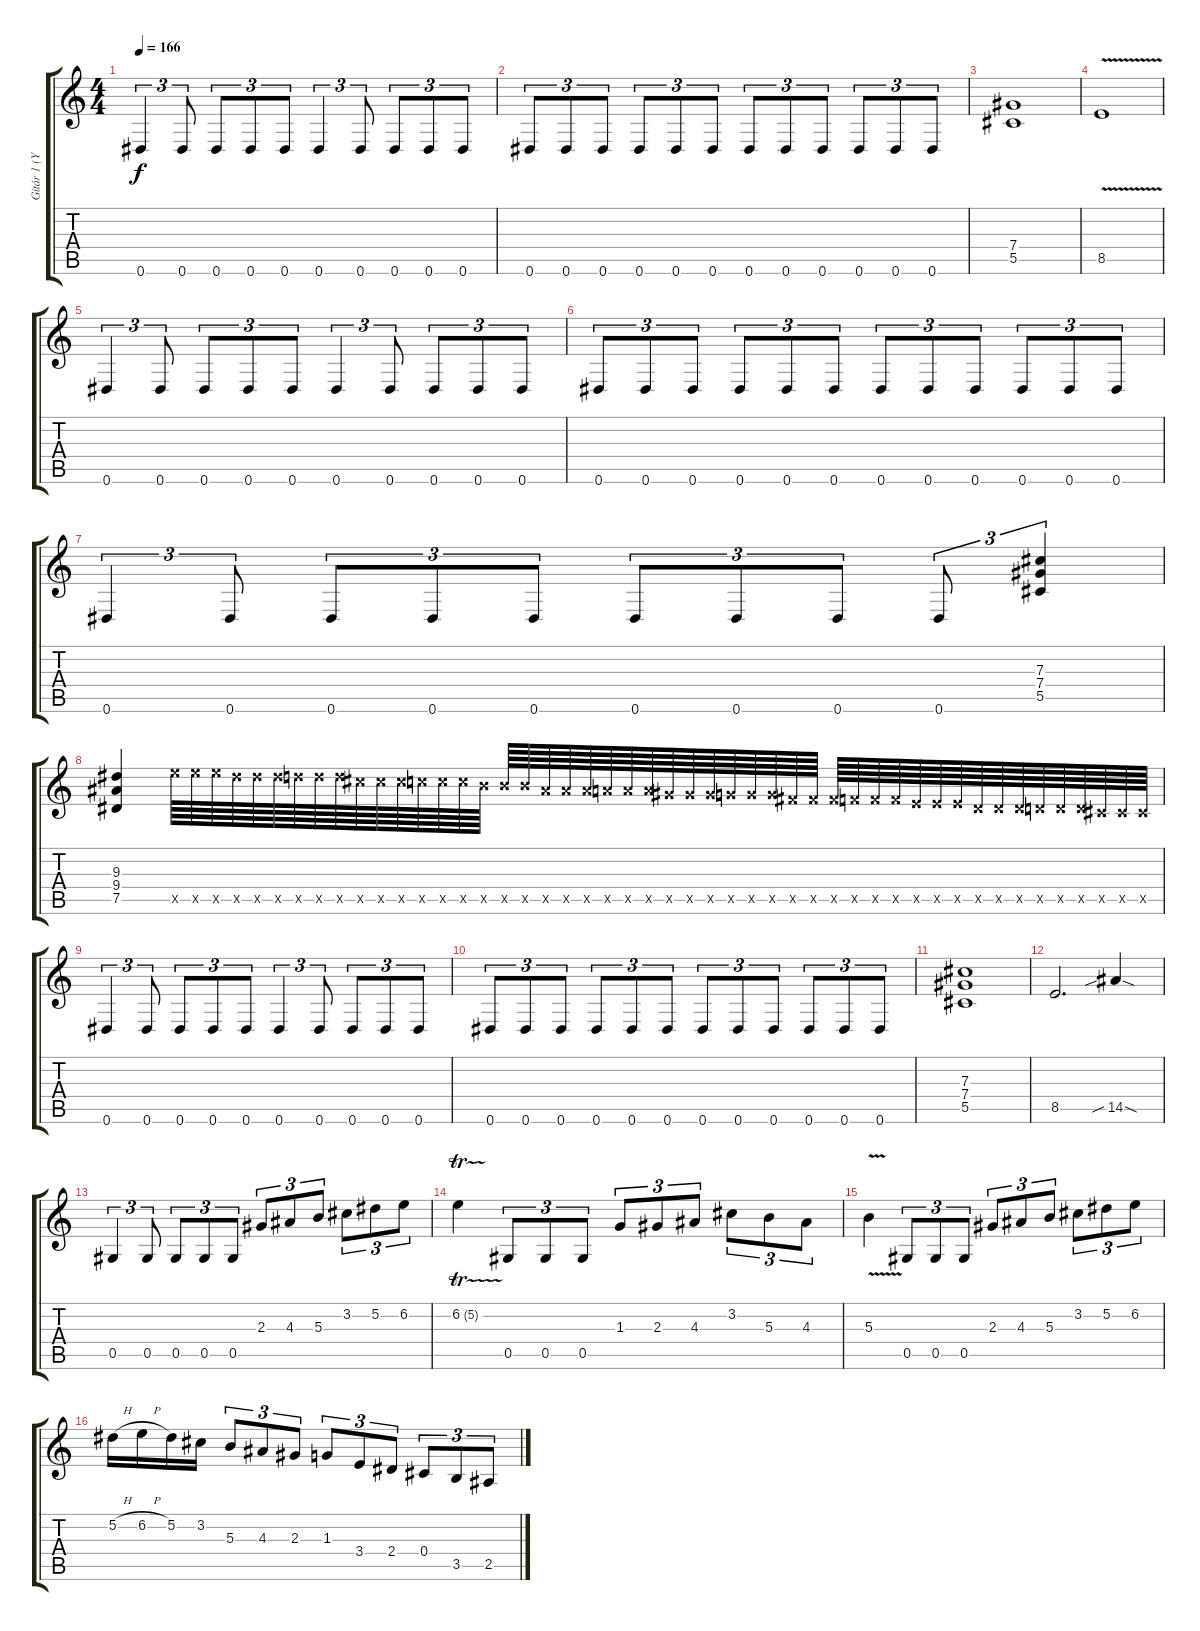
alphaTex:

\track ("Gitár 1 (Yngwie Malmsteen)" "Gitár 1 (Y") {instrument distortionguitar}
\staff {score tabs}
\tuning (Eb4 Bb3 Gb3 Db3 Ab2 Eb2) {hide}
\ts (4 4)
\tempo 166
\clef g2
\ks c
0.6.4{tu (3 2) dy f} 0.6.8{tu (3 2)} 0.6.8{tu (3 2)} 0.6.8{tu (3 2)} 0.6.8{tu (3 2)} 0.6.4{tu (3 2)} 0.6.8{tu (3 2)} 0.6.8{tu (3 2)} 0.6.8{tu (3 2)} 0.6.8{tu (3 2)} |
0.6.8{tu (3 2)} 0.6.8{tu (3 2)} 0.6.8{tu (3 2)} 0.6.8{tu (3 2)} 0.6.8{tu (3 2)} 0.6.8{tu (3 2)} 0.6.8{tu (3 2)} 0.6.8{tu (3 2)} 0.6.8{tu (3 2)} 0.6.8{tu (3 2)} 0.6.8{tu (3 2)} 0.6.8{tu (3 2)} |
(7.4 5.5).1 |
8.5{v}.1 |
0.6.4{tu (3 2)} 0.6.8{tu (3 2)} 0.6.8{tu (3 2)} 0.6.8{tu (3 2)} 0.6.8{tu (3 2)} 0.6.4{tu (3 2)} 0.6.8{tu (3 2)} 0.6.8{tu (3 2)} 0.6.8{tu (3 2)} 0.6.8{tu (3 2)} |
0.6.8{tu (3 2)} 0.6.8{tu (3 2)} 0.6.8{tu (3 2)} 0.6.8{tu (3 2)} 0.6.8{tu (3 2)} 0.6.8{tu (3 2)} 0.6.8{tu (3 2)} 0.6.8{tu (3 2)} 0.6.8{tu (3 2)} 0.6.8{tu (3 2)} 0.6.8{tu (3 2)} 0.6.8{tu (3 2)} |
0.6.4{tu (3 2)} 0.6.8{tu (3 2)} 0.6.8{tu (3 2)} 0.6.8{tu (3 2)} 0.6.8{tu (3 2)} 0.6.8{tu (3 2)} 0.6.8{tu (3 2)} 0.6.8{tu (3 2)} 0.6.8{tu (3 2)} (7.3 7.4 5.5).4{tu (3 2)} |
(9.3 9.4 7.5).4 20.5{x}.64 20.5{x}.64 20.5{x}.64 19.5{x}.64 19.5{x}.64 19.5{x}.64 18.5{x}.64 18.5{x}.64 18.5{x}.64 17.5{x}.64 17.5{x}.64 17.5{x}.64 16.5{x}.64 16.5{x}.64 16.5{x}.64 15.5{x}.64 15.5{x}.64 15.5{x}.64 14.5{x}.64 14.5{x}.64 14.5{x}.64 13.5{x}.64 13.5{x}.64 13.5{x}.64 12.5{x}.64 12.5{x}.64 12.5{x}.64 11.5{x}.64 11.5{x}.64 11.5{x}.64 10.5{x}.64 10.5{x}.64 10.5{x}.64 9.5{x}.64 9.5{x}.64 9.5{x}.64 8.5{x}.64 8.5{x}.64 8.5{x}.64 7.5{x}.64 7.5{x}.64 7.5{x}.64 6.5{x}.64 6.5{x}.64 6.5{x}.64 5.5{x}.64 5.5{x}.64 5.5{x}.64 |
0.6.4{tu (3 2)} 0.6.8{tu (3 2)} 0.6.8{tu (3 2)} 0.6.8{tu (3 2)} 0.6.8{tu (3 2)} 0.6.4{tu (3 2)} 0.6.8{tu (3 2)} 0.6.8{tu (3 2)} 0.6.8{tu (3 2)} 0.6.8{tu (3 2)} |
0.6.8{tu (3 2)} 0.6.8{tu (3 2)} 0.6.8{tu (3 2)} 0.6.8{tu (3 2)} 0.6.8{tu (3 2)} 0.6.8{tu (3 2)} 0.6.8{tu (3 2)} 0.6.8{tu (3 2)} 0.6.8{tu (3 2)} 0.6.8{tu (3 2)} 0.6.8{tu (3 2)} 0.6.8{tu (3 2)} |
(7.3 7.4 5.5).1 |
8.5.2{d} 14.5{sib sod}.4 |
0.5.4{tu (3 2)} 0.5.8{tu (3 2)} 0.5.8{tu (3 2)} 0.5.8{tu (3 2)} 0.5.8{tu (3 2)} 2.3.8{tu (3 2)} 4.3.8{tu (3 2)} 5.3.8{tu (3 2)} 3.2.8{tu (3 2)} 5.2.8{tu (3 2)} 6.2.8{tu (3 2)} |
6.2{tr (5 16)}.4 0.5.8{tu (3 2)} 0.5.8{tu (3 2)} 0.5.8{tu (3 2)} 1.3.8{tu (3 2)} 2.3.8{tu (3 2)} 4.3.8{tu (3 2)} 3.2.8{tu (3 2)} 5.3.8{tu (3 2)} 4.3.8{tu (3 2)} |
5.3{v}.4 0.5.8{tu (3 2)} 0.5.8{tu (3 2)} 0.5.8{tu (3 2)} 2.3.8{tu (3 2)} 4.3.8{tu (3 2)} 5.3.8{tu (3 2)} 3.2.8{tu (3 2)} 5.2.8{tu (3 2)} 6.2.8{tu (3 2)} |
5.2{h}.16 6.2{h}.16 5.2.16 3.2.16 5.3.8{tu (3 2)} 4.3.8{tu (3 2)} 2.3.8{tu (3 2)} 1.3.8{tu (3 2)} 3.4.8{tu (3 2)} 2.4.8{tu (3 2)} 0.4.8{tu (3 2)} 3.5.8{tu (3 2)} 2.5.8{tu (3 2)}
